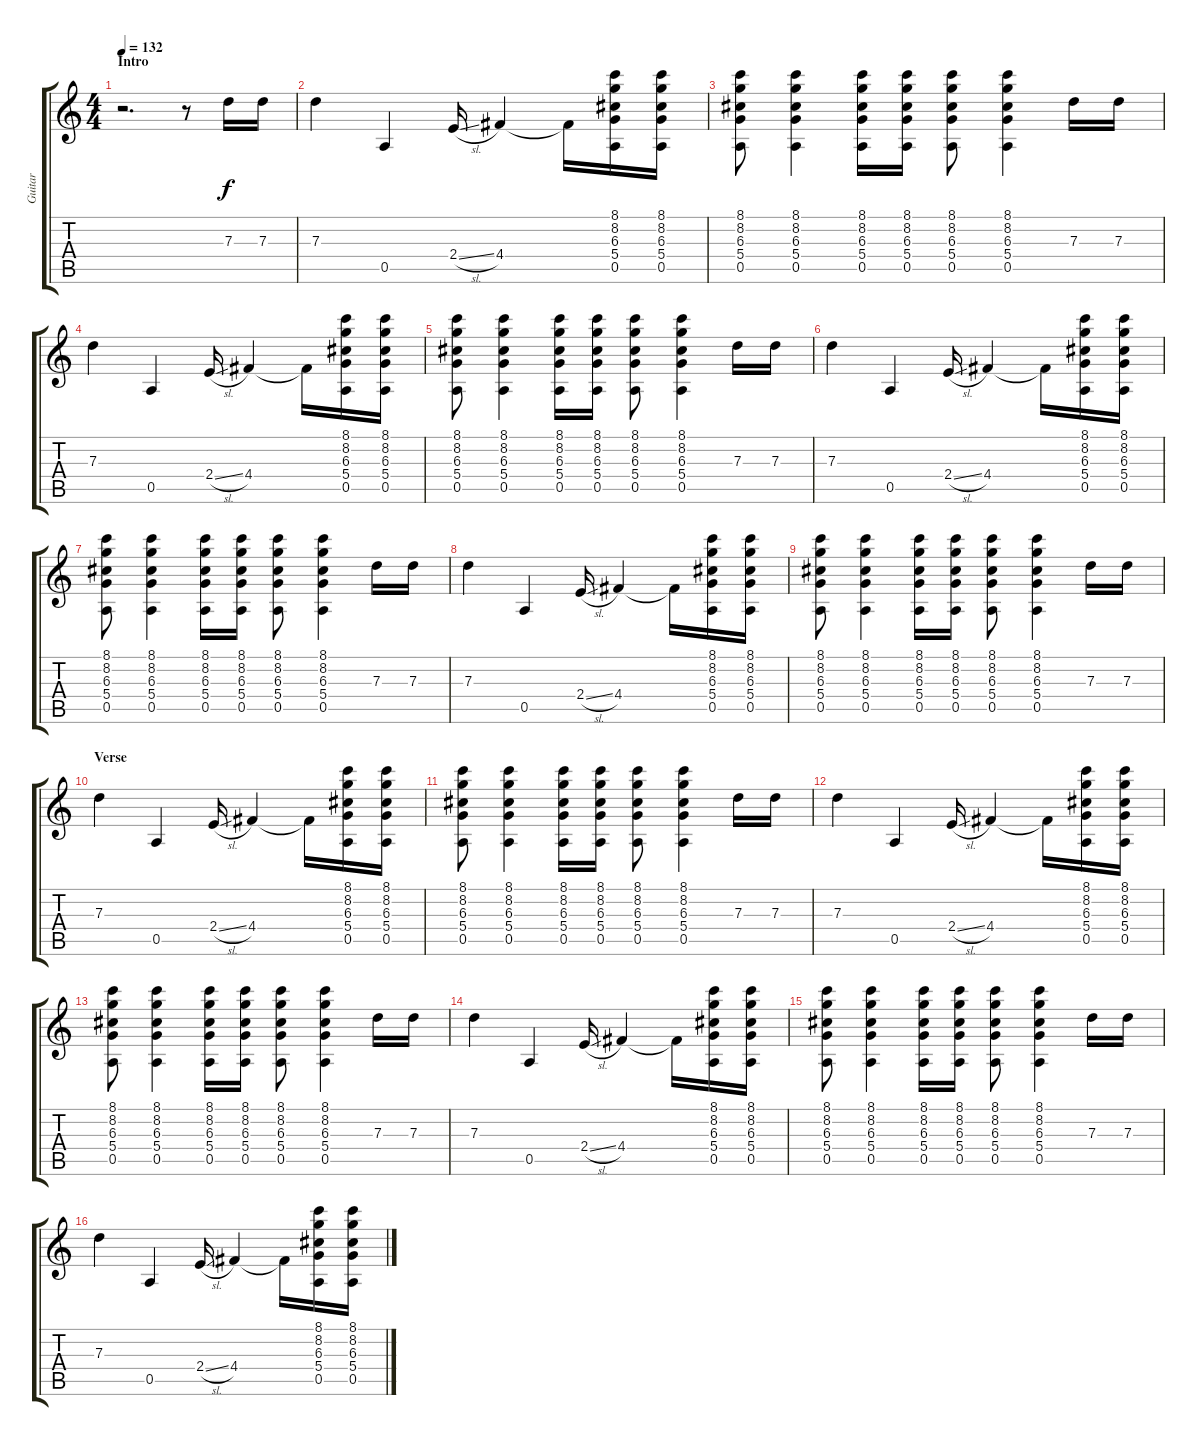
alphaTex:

\track ("Guitar" "Guitar") {instrument distortionguitar}
\staff {score tabs}
\tuning (E4 B3 G3 D3 A2 E2) {hide}
\ts (4 4)
\section ("" "Intro")
\tempo 132
\clef g2
\ks c
r.2{d dy f instrument distortionguitar} r.8 7.3.16 7.3.16 |
7.3.4 0.5.4 2.4{sl}.16 4.4.4 4.4{t}.16 (8.1 8.2 6.3 5.4 0.5).16 (8.1 8.2 6.3 5.4 0.5).16 |
(8.1 8.2 6.3 5.4 0.5).8 (8.1 8.2 6.3 5.4 0.5).4 (8.1 8.2 6.3 5.4 0.5).16 (8.1 8.2 6.3 5.4 0.5).16 (8.1 8.2 6.3 5.4 0.5).8 (8.1 8.2 6.3 5.4 0.5).4 7.3.16 7.3.16 |
7.3.4 0.5.4 2.4{sl}.16 4.4.4 4.4{t}.16 (8.1 8.2 6.3 5.4 0.5).16 (8.1 8.2 6.3 5.4 0.5).16 |
(8.1 8.2 6.3 5.4 0.5).8 (8.1 8.2 6.3 5.4 0.5).4 (8.1 8.2 6.3 5.4 0.5).16 (8.1 8.2 6.3 5.4 0.5).16 (8.1 8.2 6.3 5.4 0.5).8 (8.1 8.2 6.3 5.4 0.5).4 7.3.16 7.3.16 |
7.3.4 0.5.4 2.4{sl}.16 4.4.4 4.4{t}.16 (8.1 8.2 6.3 5.4 0.5).16 (8.1 8.2 6.3 5.4 0.5).16 |
(8.1 8.2 6.3 5.4 0.5).8 (8.1 8.2 6.3 5.4 0.5).4 (8.1 8.2 6.3 5.4 0.5).16 (8.1 8.2 6.3 5.4 0.5).16 (8.1 8.2 6.3 5.4 0.5).8 (8.1 8.2 6.3 5.4 0.5).4 7.3.16 7.3.16 |
7.3.4 0.5.4 2.4{sl}.16 4.4.4 4.4{t}.16 (8.1 8.2 6.3 5.4 0.5).16 (8.1 8.2 6.3 5.4 0.5).16 |
(8.1 8.2 6.3 5.4 0.5).8 (8.1 8.2 6.3 5.4 0.5).4 (8.1 8.2 6.3 5.4 0.5).16 (8.1 8.2 6.3 5.4 0.5).16 (8.1 8.2 6.3 5.4 0.5).8 (8.1 8.2 6.3 5.4 0.5).4 7.3.16 7.3.16 |
\section ("" "Verse")
7.3.4 0.5.4 2.4{sl}.16 4.4.4 4.4{t}.16 (8.1 8.2 6.3 5.4 0.5).16 (8.1 8.2 6.3 5.4 0.5).16 |
(8.1 8.2 6.3 5.4 0.5).8 (8.1 8.2 6.3 5.4 0.5).4 (8.1 8.2 6.3 5.4 0.5).16 (8.1 8.2 6.3 5.4 0.5).16 (8.1 8.2 6.3 5.4 0.5).8 (8.1 8.2 6.3 5.4 0.5).4 7.3.16 7.3.16 |
7.3.4 0.5.4 2.4{sl}.16 4.4.4 4.4{t}.16 (8.1 8.2 6.3 5.4 0.5).16 (8.1 8.2 6.3 5.4 0.5).16 |
(8.1 8.2 6.3 5.4 0.5).8 (8.1 8.2 6.3 5.4 0.5).4 (8.1 8.2 6.3 5.4 0.5).16 (8.1 8.2 6.3 5.4 0.5).16 (8.1 8.2 6.3 5.4 0.5).8 (8.1 8.2 6.3 5.4 0.5).4 7.3.16 7.3.16 |
7.3.4 0.5.4 2.4{sl}.16 4.4.4 4.4{t}.16 (8.1 8.2 6.3 5.4 0.5).16 (8.1 8.2 6.3 5.4 0.5).16 |
(8.1 8.2 6.3 5.4 0.5).8 (8.1 8.2 6.3 5.4 0.5).4 (8.1 8.2 6.3 5.4 0.5).16 (8.1 8.2 6.3 5.4 0.5).16 (8.1 8.2 6.3 5.4 0.5).8 (8.1 8.2 6.3 5.4 0.5).4 7.3.16 7.3.16 |
7.3.4 0.5.4 2.4{sl}.16 4.4.4 4.4{t}.16 (8.1 8.2 6.3 5.4 0.5).16 (8.1 8.2 6.3 5.4 0.5).16
